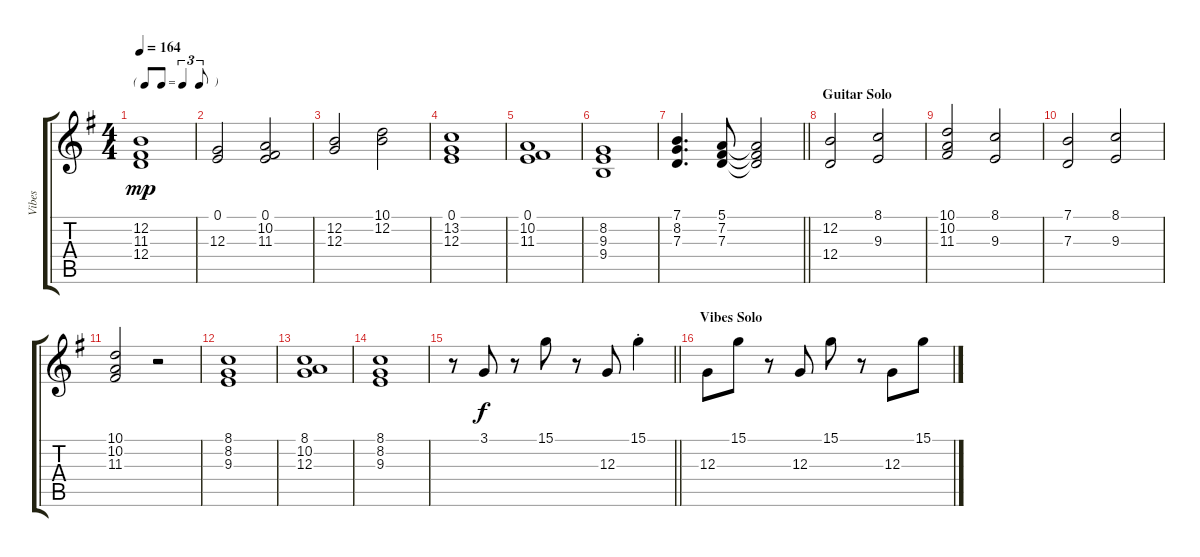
\track ("Vibes" "Vibes") {instrument vibraphone}
\staff {score tabs}
\tuning (E4 B3 G3 D3 A2 E2) {hide}
\ts (4 4)
\tf triplet8th
\tempo 164
\clef g2
\ks g
(12.2 11.3 12.4).1{dy mp} |
(0.1 12.3).2 (0.1 10.2 11.3).2 |
(12.2 12.3).2 (10.1 12.2).2 |
(0.1 13.2 12.3).1 |
(0.1 10.2 11.3).1 |
(8.2 9.3 9.4).1 |
\barLineRight lightlight
(7.1 8.2 7.3).4{d} (5.1 7.2 7.3).8 (5.1{t} 7.2{t} 7.3{t}).2 |
\section ("" "Guitar Solo")
(12.2 12.4).2 (8.1 9.3).2 |
(10.1 10.2 11.3).2 (8.1 9.3).2 |
(7.1 7.3).2 (8.1 9.3).2 |
(10.1 10.2 11.3).2 r.2 |
(8.1 8.2 9.3).1 |
(8.1 10.2 12.3).1 |
(8.1 8.2 9.3).1 |
\barLineRight lightlight
r.8 3.1.8{dy f} r.8 15.1.8 r.8 12.3.8 15.1{st}.4 |
\section ("" "Vibes Solo")
12.3.8 15.1.8 r.8 12.3.8 15.1.8 r.8 12.3.8 15.1.8
